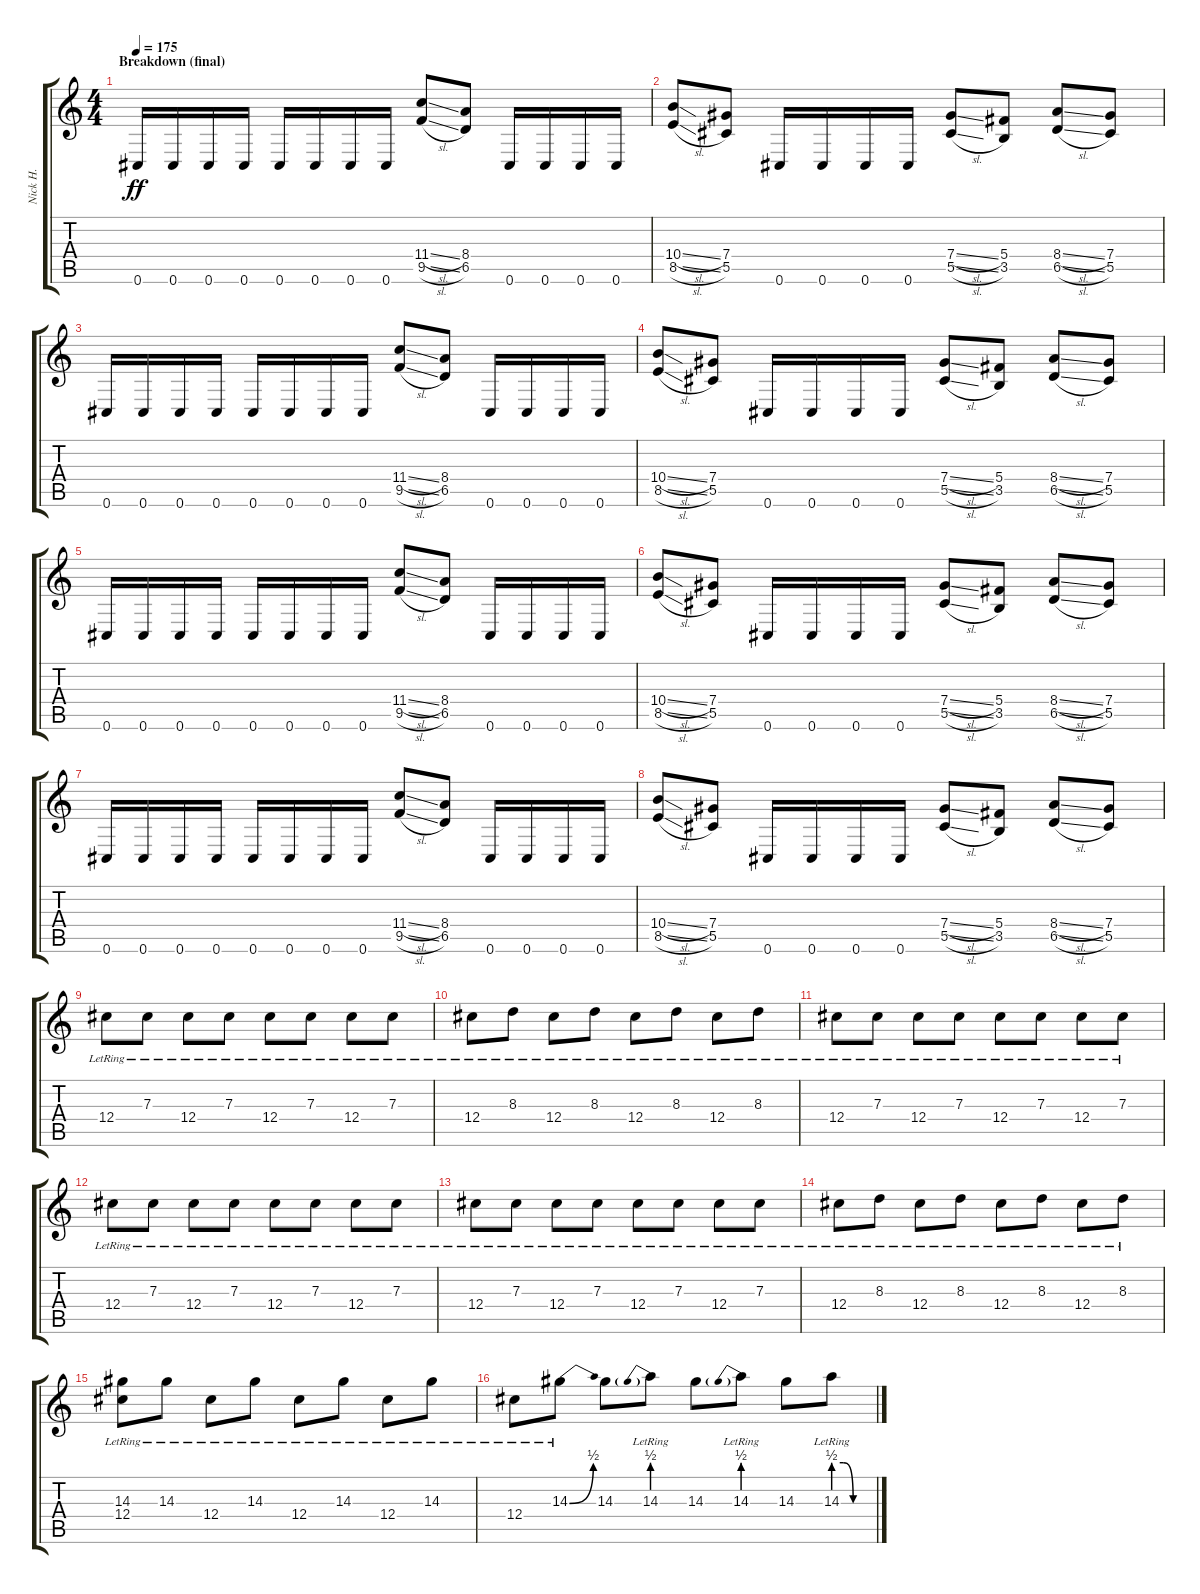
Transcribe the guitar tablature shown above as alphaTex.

\track ("Nick H. " "Nick H. ") {instrument distortionguitar}
\staff {score tabs}
\tuning (Eb4 Bb3 Gb3 Db3 Ab2 Db2) {hide}
\ts (4 4)
\section ("" "Breakdown (final)")
\tempo 175
\clef g2
\ks c
0.6.16{dy ff volume 8 instrument overdrivenguitar} 0.6.16 0.6.16 0.6.16 0.6.16 0.6.16 0.6.16 0.6.16 (11.4{sl} 9.5{sl}).8 (8.4 6.5).8 0.6.16 0.6.16 0.6.16 0.6.16 |
(10.4{sl} 8.5{sl}).8 (7.4 5.5).8 0.6.16 0.6.16 0.6.16 0.6.16 (7.4{sl} 5.5{sl}).8 (5.4 3.5).8 (8.4{sl} 6.5{sl}).8 (7.4 5.5).8 |
0.6.16 0.6.16 0.6.16 0.6.16 0.6.16 0.6.16 0.6.16 0.6.16 (11.4{sl} 9.5{sl}).8 (8.4 6.5).8 0.6.16 0.6.16 0.6.16 0.6.16 |
(10.4{sl} 8.5{sl}).8 (7.4 5.5).8 0.6.16 0.6.16 0.6.16 0.6.16 (7.4{sl} 5.5{sl}).8 (5.4 3.5).8 (8.4{sl} 6.5{sl}).8 (7.4 5.5).8 |
0.6.16 0.6.16 0.6.16 0.6.16 0.6.16 0.6.16 0.6.16 0.6.16 (11.4{sl} 9.5{sl}).8 (8.4 6.5).8 0.6.16 0.6.16 0.6.16 0.6.16 |
(10.4{sl} 8.5{sl}).8 (7.4 5.5).8 0.6.16 0.6.16 0.6.16 0.6.16 (7.4{sl} 5.5{sl}).8 (5.4 3.5).8 (8.4{sl} 6.5{sl}).8 (7.4 5.5).8 |
0.6.16 0.6.16 0.6.16 0.6.16 0.6.16 0.6.16 0.6.16 0.6.16 (11.4{sl} 9.5{sl}).8 (8.4 6.5).8 0.6.16 0.6.16 0.6.16 0.6.16 |
(10.4{sl} 8.5{sl}).8 (7.4 5.5).8 0.6.16 0.6.16 0.6.16 0.6.16 (7.4{sl} 5.5{sl}).8 (5.4 3.5).8 (8.4{sl} 6.5{sl}).8 (7.4 5.5).8 |
12.4{lr}.8{volume 12} 7.3{lr}.8 12.4{lr}.8 7.3{lr}.8 12.4{lr}.8 7.3{lr}.8 12.4{lr}.8 7.3{lr}.8 |
12.4{lr}.8 8.3{lr}.8 12.4{lr}.8 8.3{lr}.8 12.4{lr}.8 8.3{lr}.8 12.4{lr}.8 8.3{lr}.8 |
12.4{lr}.8 7.3{lr}.8 12.4{lr}.8 7.3{lr}.8 12.4{lr}.8 7.3{lr}.8 12.4{lr}.8 7.3{lr}.8 |
12.4{lr}.8 7.3{lr}.8 12.4{lr}.8 7.3{lr}.8 12.4{lr}.8 7.3{lr}.8 12.4{lr}.8 7.3{lr}.8 |
12.4{lr}.8 7.3{lr}.8 12.4{lr}.8 7.3{lr}.8 12.4{lr}.8 7.3{lr}.8 12.4{lr}.8 7.3{lr}.8 |
12.4{lr}.8 8.3{lr}.8 12.4{lr}.8 8.3{lr}.8 12.4{lr}.8 8.3{lr}.8 12.4{lr}.8 8.3{lr}.8 |
(14.3 12.4{lr}).8 14.3{lr}.8 12.4{lr}.8 14.3{lr}.8 12.4{lr}.8 14.3{lr}.8 12.4{lr}.8 14.3{lr}.8 |
12.4{lr}.8 14.3{be (bend 0 0 60 2) lr}.8 14.3.8 14.3{be (prebend 0 2 60 2) lr}.8 14.3.8 14.3{be (prebend 0 2 60 2) lr}.8 14.3.8 14.3{be (custom 0 2 15 2 30 0 60 0) lr}.8
